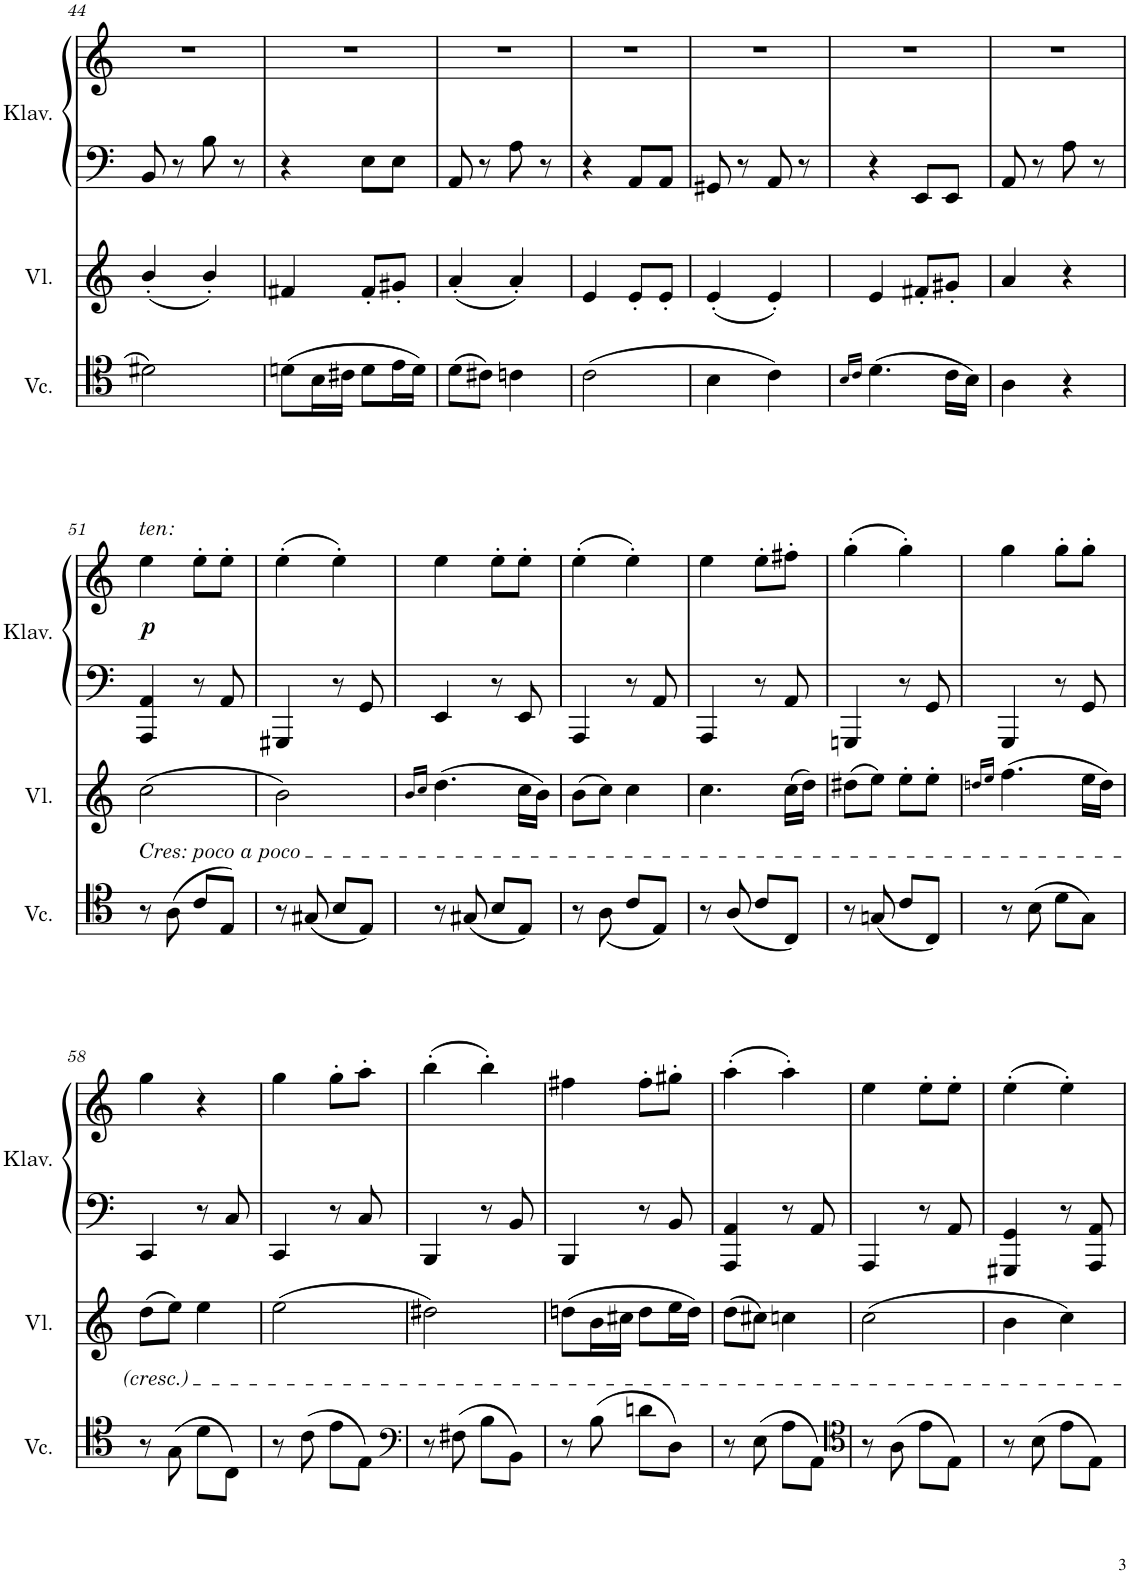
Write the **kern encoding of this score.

**kern	**kern	**kern	**kern	**dynam
*part3	*part2	*part1	*part1	*part1
*staff4	*staff3	*staff2	*staff1	*staff1/2
*I"Violoncello	*I"Violine	*I"Klavier	*	*
*I'Vc.	*I'Vl.	*I'Klav.	*	*
!!LO:PB:g=z
*clefF4	*clefG2	*clefF4	*clefG2	*
*k[]	*k[]	*k[]	*k[]	*
*M2/4	*M2/4	*M2/4	*M2/4	*
=44	=44	=44	=44	=44
2d#X\	(4b'/	8BB/	2r	.
.	.	8r	.	.
.	4b'/)	8B\	.	.
.	.	8r	.	.
=45	=45	=45	=45	=45
(8dn\L	4f#X/	4r	2r	.
16B\L	.	.	.	.
16c#X\JJ	.	.	.	.
8d\L	8f#'/L	8E\L	.	.
16e\L	8g#X'/J	8E\J	.	.
16d\JJ)	.	.	.	.
=46	=46	=46	=46	=46
(8d\L	(4a'/	8AA/	2r	.
8c#X\J)	.	8r	.	.
4cn\	4a'/)	8A\	.	.
.	.	8r	.	.
=47	=47	=47	=47	=47
(2c\	4e/	4r	2r	.
.	8e'/L	8AA/L	.	.
.	8e'/J	8AA/J	.	.
=48	=48	=48	=48	=48
4B\	(4e'/	8GG#X/	2r	.
.	.	8r	.	.
4c\)	4e'/)	8AA/	.	.
.	.	8r	.	.
=49	=49	=49	=49	=49
16qB/LL	.	.	.	.
16qc/JJ	.	.	.	.
(4.d\	4e/	4r	2r	.
.	8f#X'/L	8EE/L	.	.
16c\LL	8g#X'/J	8EE/J	.	.
16B\JJ)	.	.	.	.
=50	=50	=50	=50	=50
4A\	4a/	8AA/	2r	.
.	.	8r	.	.
4r	4r	8A\	.	.
.	.	8r	.	.
!!LO:LB:g=z
=51	=51	=51	=51	=51
!	!	!	!LO:TX:a:i:t=ten&colon;	!
!	!LO:TX:b:i:t=Cres&colon; poco a poco	!	!	!
!	!	!	!	!LO:DY:b
8r	(2cc\	4AAA/ 4AA/	4ee\	p
(8A\	.	.	.	.
8c/L	.	8r	8ee'\L	.
8E/J)	.	8AA/	8ee'\J	.
=52	=52	=52	=52	=52
8r	2b\)	4GGG#X/	(4ee'\	.
(8G#X/	.	.	.	.
8B/L	.	8r	4ee'\)	.
8E/J)	.	8GG/	.	.
=53	=53	=53	=53	=53
.	16qb/LL	.	.	.
.	16qcc/JJ	.	.	.
8r	(4.dd\	4EE/	4ee\	.
(8G#X/	.	.	.	.
8B/L	.	8r	8ee'\L	.
8E/J)	16cc\LL	8EE/	8ee'\J	.
.	16b\JJ)	.	.	.
=54	=54	=54	=54	=54
8r	(8b\L	4AAA/	(4ee'\	.
(<8A\	8cc\J)	.	.	.
8c/L	4cc\	8r	4ee'\)	.
8E/J)	.	8AA/	.	.
=55	=55	=55	=55	=55
8r	4.cc\	4AAA/	4ee\	.
(8A/	.	.	.	.
8c/L	.	8r	8ee'\L	.
8C/J)	(16cc\LL	8AA/	8ff#X'\J	.
.	16dd\JJ)	.	.	.
=56	=56	=56	=56	=56
8r	(8dd#X\L	4GGGn/	(4gg'\	.
(8Gn/	8ee\J)	.	.	.
8c/L	8ee'\L	8r	4gg'\)	.
8C/J)	8ee'\J	8GG/	.	.
=57	=57	=57	=57	=57
.	16qddn/LL	.	.	.
.	16qee/JJ	.	.	.
8r	(4.ff\	4GGG/	4gg\	.
(8B\	.	.	.	.
8d\L	.	8r	8gg'\L	.
8G\J)	16ee\LL	8GG/	8gg'\J	.
.	16dd\JJ)	.	.	.
!!LO:LB:g=z
=58	=58	=58	=58	=58
8r	(8dd\L	4CC/	4gg\	.
(8G\	8ee\J)	.	.	.
8d\L	4ee\	8r	4r	.
8C\J)	.	8C/	.	.
=59	=59	=59	=59	=59
8r	(2ee\	4CC/	4gg\	.
(8c\	.	.	.	.
8e\L	.	8r	8gg'\L	.
8E\J)	.	8C/	8aa'\J	.
=60	=60	=60	=60	=60
*clefF4	*	*	*	*
8r	2dd#X\)	4BBB/	(4bb'\	.
(8F#X\	.	.	.	.
8B\L	.	8r	4bb'\)	.
8BB\J)	.	8BB/	.	.
=61	=61	=61	=61	=61
8r	(8ddn\L	4BBB/	4ff#X\	.
(8B\	16b\L	.	.	.
.	16cc#X\JJ	.	.	.
8dn\L	8dd\L	8r	8ff#'\L	.
8D\J)	16ee\L	8BB/	8gg#X'\J	.
.	16dd\JJ)	.	.	.
=62	=62	=62	=62	=62
8r	(8dd\L	4AAA/ 4AA/	(4aa'\	.
(8E\	8cc#X\J)	.	.	.
8A\L	4ccn\	8r	4aa'\)	.
8AA\J)	.	8AA/	.	.
=63	=63	=63	=63	=63
*clefC4	*	*	*	*
8r	(2cc\	4AAA/	4ee\	.
(8A\	.	.	.	.
8e\L	.	8r	8ee'\L	.
8E\J)	.	8AA/	8ee'\J	.
=64	=64	=64	=64	=64
8r	4b\	4GGG#X/ 4GG/	(4ee'\	.
(8B\	.	.	.	.
8e\L	4cc\)	8r	4ee'\)	.
8E\J)	.	8AAA/ 8AA/	.	.
=	=	=	=	=
*-	*-	*-	*-	*-
